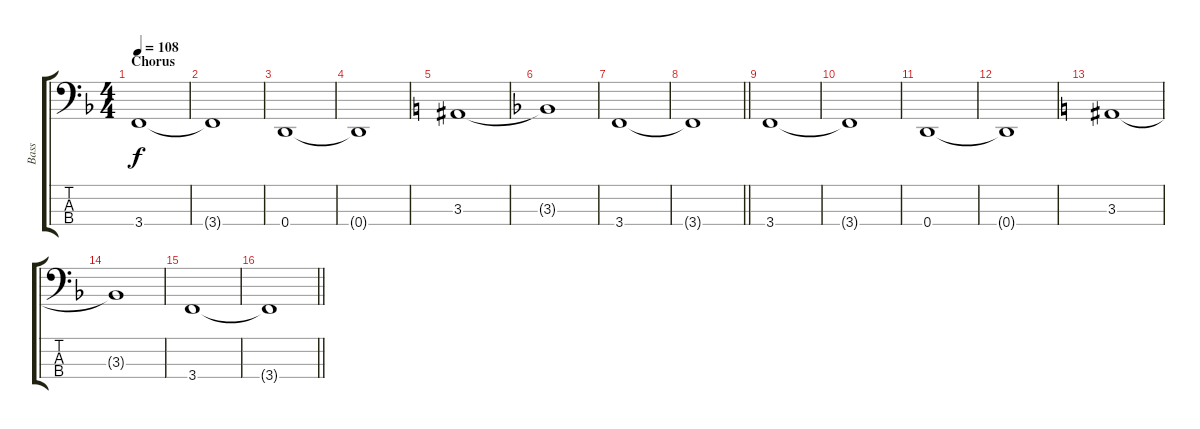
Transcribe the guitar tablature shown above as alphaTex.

\track ("Bass" "Bass") {instrument electricbassfinger}
\staff {score tabs}
\tuning (F2 C2 G1 D1) {hide}
\ts (4 4)
\section ("" "Chorus")
\tempo 108
\clef f4
\ks f
3.4.1{dy f} |
3.4{t}.1 |
0.4.1 |
0.4{t}.1 |
\ks c
3.3.1 |
\ks f
3.3{t}.1 |
3.4.1 |
\barLineRight lightlight
3.4{t}.1 |
3.4.1 |
3.4{t}.1 |
0.4.1 |
0.4{t}.1 |
\ks c
3.3.1 |
\ks f
3.3{t}.1 |
3.4.1 |
\barLineRight lightlight
3.4{t}.1
